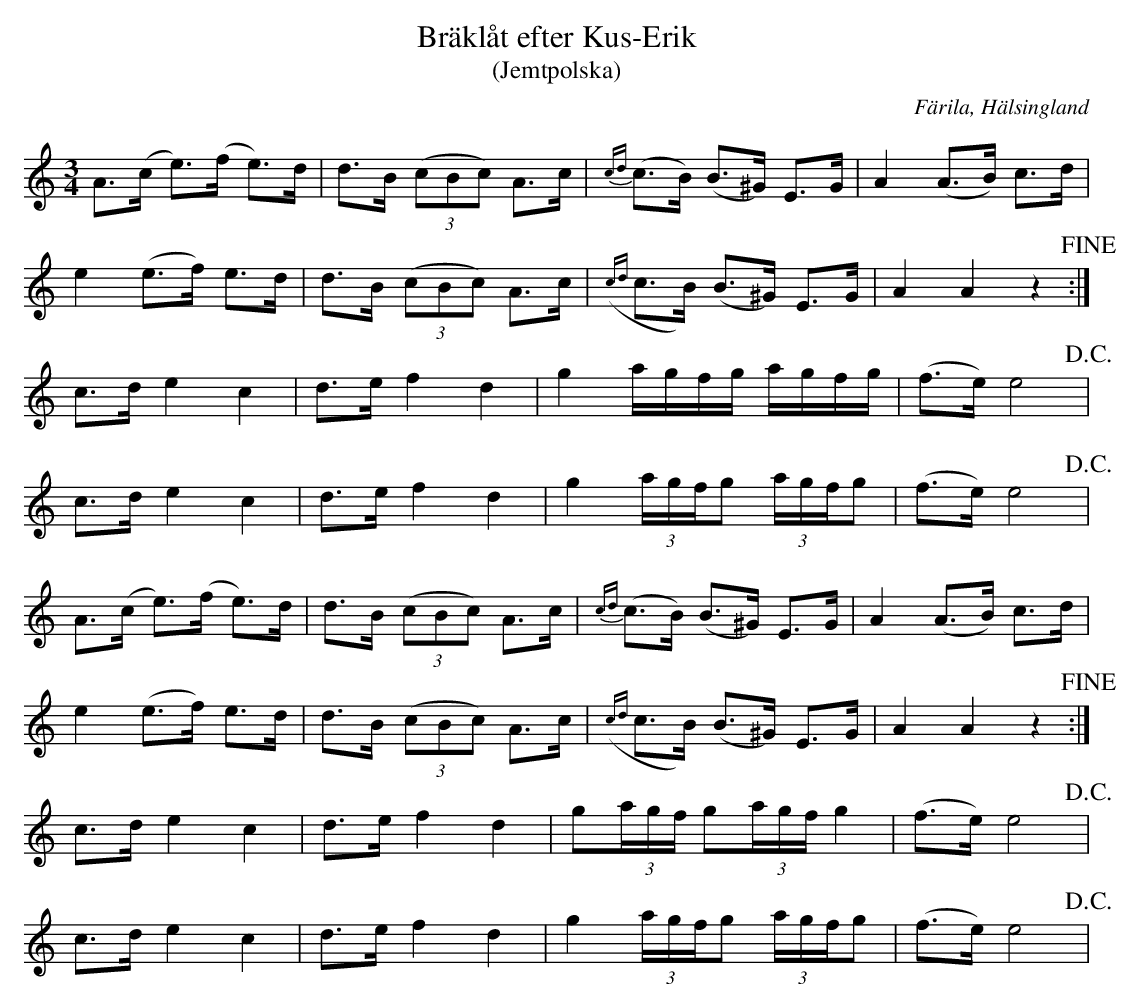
X:1
T: Bräklåt efter Kus-Erik
T: (Jemtpolska)
O: Färila, Hälsingland
M: 3/4
L: 1/8
K: Am
A>(c e>)(f e)>d | d>B ((3cBc) A>c | {cd}(c>B) (B>^G)   E>G      | A2    (A>B) c>d  |
e2   (e>f) e>d  | d>B ((3cBc) A>c | ({cd}c>B)    (B>^G)   E>G      | A2    A2    z2  !fine! :|
K: C
c>d  e2    c2   | d>e f2      d2  | g2        a/g/f/g/ a/g/f/g/ | (f>e) e4 !D.C.!       |
c>d  e2    c2   | d>e f2      d2  | g2        (3a/g/f/g (3a/g/f/g | (f>e) e4 !D.C.!       |
A>(c e>)(f e)>d | d>B ((3cBc) A>c | {cd}(c>B) (B>^G)   E>G      | A2    (A>B) c>d  |
e2   (e>f) e>d  | d>B ((3cBc) A>c | ({cd}c>B)    (B>^G)   E>G      | A2    A2    z2  !fine! :|
K: C
c>d  e2    c2   | d>e f2      d2  | g(3a/g/f/        g(3a/g/f/ g2 | (f>e) e4 !D.C.!       |
c>d  e2    c2   | d>e f2      d2  | g2        (3a/g/f/g (3a/g/f/g | (f>e) e4 !D.C.!       |
